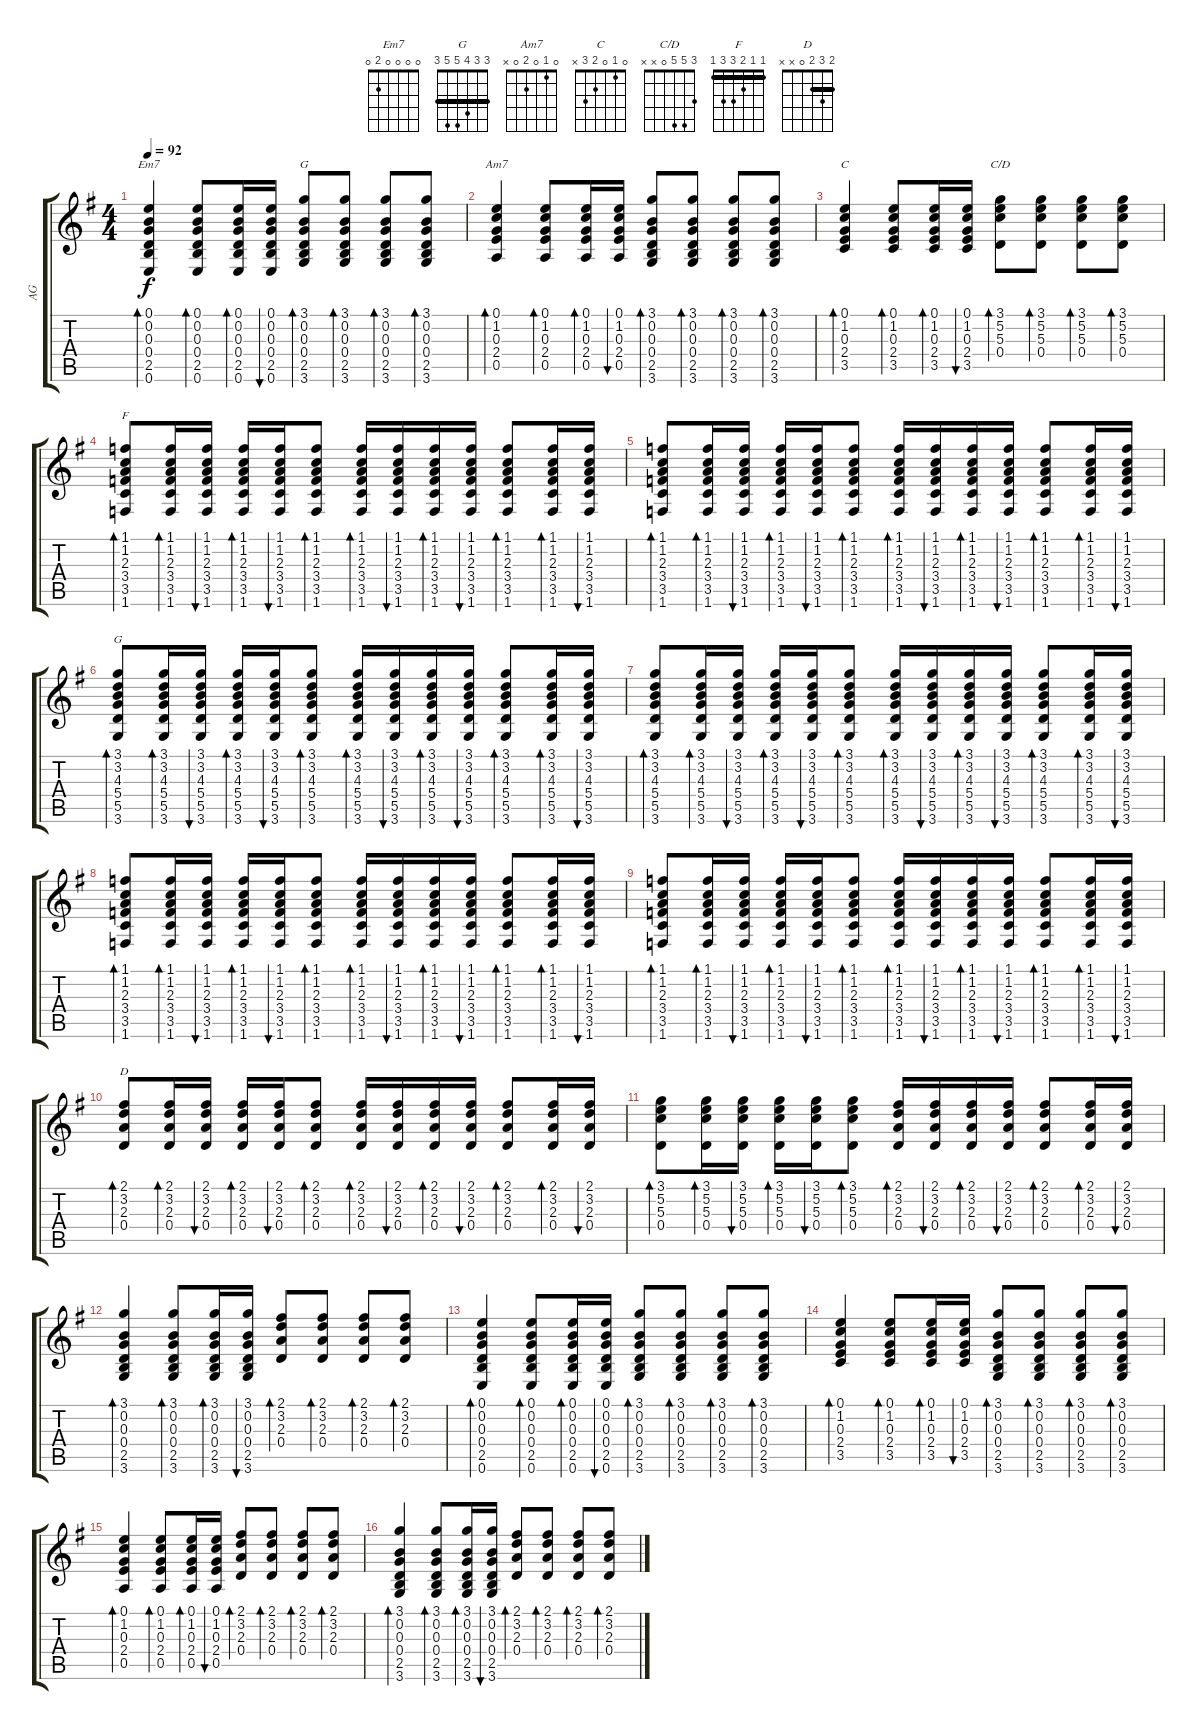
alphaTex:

\track ("AG" "AG") {instrument acousticguitarsteel}
\staff {score tabs}
\tuning (E4 B3 G3 D3 A2 E2) {hide}
\chord ("Em7" 0 0 0 0 2 0)
\chord ("G" 3 0 0 0 2 3)
\chord ("Am7" 0 1 0 2 0 x)
\chord ("C" 0 1 0 2 3 x)
\chord ("C/D" 3 5 5 0 x x)
\chord ("F" 1 1 2 3 3 1) {barre 1}
\chord ("G" 3 3 4 5 5 3) {barre 3}
\chord ("D" 2 3 2 0 x x) {barre 2}
\ts (4 4)
\tempo 92
\clef g2
\ks g
(0.1 0.2 0.3 0.4 2.5 0.6).4{bd 60 ch "Em7" dy f} (0.1 0.2 0.3 0.4 2.5 0.6).8{bd 60} (0.1 0.2 0.3 0.4 2.5 0.6).16{bd 60} (0.1 0.2 0.3 0.4 2.5 0.6).16{bu 60} (3.1 0.2 0.3 0.4 2.5 3.6).8{bd 60 ch "G"} (3.1 0.2 0.3 0.4 2.5 3.6).8{bd 60} (3.1 0.2 0.3 0.4 2.5 3.6).8{bd 60} (3.1 0.2 0.3 0.4 2.5 3.6).8{bd 60} |
(0.1 1.2 0.3 2.4 0.5).4{bd 60 ch "Am7"} (0.1 1.2 0.3 2.4 0.5).8{bd 60} (0.1 1.2 0.3 2.4 0.5).16{bd 60} (0.1 1.2 0.3 2.4 0.5).16{bu 60} (3.1 0.2 0.3 0.4 2.5 3.6).8{bd 60} (3.1 0.2 0.3 0.4 2.5 3.6).8{bd 60} (3.1 0.2 0.3 0.4 2.5 3.6).8{bd 60} (3.1 0.2 0.3 0.4 2.5 3.6).8{bd 60} |
(0.1 1.2 0.3 2.4 3.5).4{bd 60 ch "C"} (0.1 1.2 0.3 2.4 3.5).8{bd 60} (0.1 1.2 0.3 2.4 3.5).16{bd 60} (0.1 1.2 0.3 2.4 3.5).16{bu 60} (3.1 5.2 5.3 0.4).8{bd 60 ch "C/D"} (3.1 5.2 5.3 0.4).8{bd 60} (3.1 5.2 5.3 0.4).8{bd 60} (3.1 5.2 5.3 0.4).8{bd 60} |
(1.1 1.2 2.3 3.4 3.5 1.6).8{bd 60 ch "F"} (1.1 1.2 2.3 3.4 3.5 1.6).16{bd 60} (1.1 1.2 2.3 3.4 3.5 1.6).16{bu 60} (1.1 1.2 2.3 3.4 3.5 1.6).16{bd 60} (1.1 1.2 2.3 3.4 3.5 1.6).16{bu 60} (1.1 1.2 2.3 3.4 3.5 1.6).8{bd 60} (1.1 1.2 2.3 3.4 3.5 1.6).16{bd 60} (1.1 1.2 2.3 3.4 3.5 1.6).16{bu 60} (1.1 1.2 2.3 3.4 3.5 1.6).16{bd 60} (1.1 1.2 2.3 3.4 3.5 1.6).16{bu 60} (1.1 1.2 2.3 3.4 3.5 1.6).8{bd 60} (1.1 1.2 2.3 3.4 3.5 1.6).16{bd 60} (1.1 1.2 2.3 3.4 3.5 1.6).16{bu 60} |
(1.1 1.2 2.3 3.4 3.5 1.6).8{bd 60} (1.1 1.2 2.3 3.4 3.5 1.6).16{bd 60} (1.1 1.2 2.3 3.4 3.5 1.6).16{bu 60} (1.1 1.2 2.3 3.4 3.5 1.6).16{bd 60} (1.1 1.2 2.3 3.4 3.5 1.6).16{bu 60} (1.1 1.2 2.3 3.4 3.5 1.6).8{bd 60} (1.1 1.2 2.3 3.4 3.5 1.6).16{bd 60} (1.1 1.2 2.3 3.4 3.5 1.6).16{bu 60} (1.1 1.2 2.3 3.4 3.5 1.6).16{bd 60} (1.1 1.2 2.3 3.4 3.5 1.6).16{bu 60} (1.1 1.2 2.3 3.4 3.5 1.6).8{bd 60} (1.1 1.2 2.3 3.4 3.5 1.6).16{bd 60} (1.1 1.2 2.3 3.4 3.5 1.6).16{bu 60} |
(3.1 3.2 4.3 5.4 5.5 3.6).8{bd 60 ch "G"} (3.1 3.2 4.3 5.4 5.5 3.6).16{bd 60} (3.1 3.2 4.3 5.4 5.5 3.6).16{bu 60} (3.1 3.2 4.3 5.4 5.5 3.6).16{bd 60} (3.1 3.2 4.3 5.4 5.5 3.6).16{bu 60} (3.1 3.2 4.3 5.4 5.5 3.6).8{bd 60} (3.1 3.2 4.3 5.4 5.5 3.6).16{bd 60} (3.1 3.2 4.3 5.4 5.5 3.6).16{bu 60} (3.1 3.2 4.3 5.4 5.5 3.6).16{bd 60} (3.1 3.2 4.3 5.4 5.5 3.6).16{bu 60} (3.1 3.2 4.3 5.4 5.5 3.6).8{bd 60} (3.1 3.2 4.3 5.4 5.5 3.6).16{bd 60} (3.1 3.2 4.3 5.4 5.5 3.6).16{bu 60} |
(3.1 3.2 4.3 5.4 5.5 3.6).8{bd 60} (3.1 3.2 4.3 5.4 5.5 3.6).16{bd 60} (3.1 3.2 4.3 5.4 5.5 3.6).16{bu 60} (3.1 3.2 4.3 5.4 5.5 3.6).16{bd 60} (3.1 3.2 4.3 5.4 5.5 3.6).16{bu 60} (3.1 3.2 4.3 5.4 5.5 3.6).8{bd 60} (3.1 3.2 4.3 5.4 5.5 3.6).16{bd 60} (3.1 3.2 4.3 5.4 5.5 3.6).16{bu 60} (3.1 3.2 4.3 5.4 5.5 3.6).16{bd 60} (3.1 3.2 4.3 5.4 5.5 3.6).16{bu 60} (3.1 3.2 4.3 5.4 5.5 3.6).8{bd 60} (3.1 3.2 4.3 5.4 5.5 3.6).16{bd 60} (3.1 3.2 4.3 5.4 5.5 3.6).16{bu 60} |
(1.1 1.2 2.3 3.4 3.5 1.6).8{bd 60} (1.1 1.2 2.3 3.4 3.5 1.6).16{bd 60} (1.1 1.2 2.3 3.4 3.5 1.6).16{bu 60} (1.1 1.2 2.3 3.4 3.5 1.6).16{bd 60} (1.1 1.2 2.3 3.4 3.5 1.6).16{bu 60} (1.1 1.2 2.3 3.4 3.5 1.6).8{bd 60} (1.1 1.2 2.3 3.4 3.5 1.6).16{bd 60} (1.1 1.2 2.3 3.4 3.5 1.6).16{bu 60} (1.1 1.2 2.3 3.4 3.5 1.6).16{bd 60} (1.1 1.2 2.3 3.4 3.5 1.6).16{bu 60} (1.1 1.2 2.3 3.4 3.5 1.6).8{bd 60} (1.1 1.2 2.3 3.4 3.5 1.6).16{bd 60} (1.1 1.2 2.3 3.4 3.5 1.6).16{bu 60} |
(1.1 1.2 2.3 3.4 3.5 1.6).8{bd 60} (1.1 1.2 2.3 3.4 3.5 1.6).16{bd 60} (1.1 1.2 2.3 3.4 3.5 1.6).16{bu 60} (1.1 1.2 2.3 3.4 3.5 1.6).16{bd 60} (1.1 1.2 2.3 3.4 3.5 1.6).16{bu 60} (1.1 1.2 2.3 3.4 3.5 1.6).8{bd 60} (1.1 1.2 2.3 3.4 3.5 1.6).16{bd 60} (1.1 1.2 2.3 3.4 3.5 1.6).16{bu 60} (1.1 1.2 2.3 3.4 3.5 1.6).16{bd 60} (1.1 1.2 2.3 3.4 3.5 1.6).16{bu 60} (1.1 1.2 2.3 3.4 3.5 1.6).8{bd 60} (1.1 1.2 2.3 3.4 3.5 1.6).16{bd 60} (1.1 1.2 2.3 3.4 3.5 1.6).16{bu 60} |
(2.1 3.2 2.3 0.4).8{bd 60 ch "D"} (2.1 3.2 2.3 0.4).16{bd 60} (2.1 3.2 2.3 0.4).16{bu 60} (2.1 3.2 2.3 0.4).16{bd 60} (2.1 3.2 2.3 0.4).16{bu 60} (2.1 3.2 2.3 0.4).8{bd 60} (2.1 3.2 2.3 0.4).16{bd 60} (2.1 3.2 2.3 0.4).16{bu 60} (2.1 3.2 2.3 0.4).16{bd 60} (2.1 3.2 2.3 0.4).16{bu 60} (2.1 3.2 2.3 0.4).8{bd 60} (2.1 3.2 2.3 0.4).16{bd 60} (2.1 3.2 2.3 0.4).16{bu 60} |
(3.1 5.2 5.3 0.4).8{bd 60} (3.1 5.2 5.3 0.4).16{bd 60} (3.1 5.2 5.3 0.4).16{bu 60} (3.1 5.2 5.3 0.4).16{bd 60} (3.1 5.2 5.3 0.4).16{bu 60} (3.1 5.2 5.3 0.4).8{bd 60} (2.1 3.2 2.3 0.4).16{bd 60} (2.1 3.2 2.3 0.4).16{bu 60} (2.1 3.2 2.3 0.4).16{bd 60} (2.1 3.2 2.3 0.4).16{bu 60} (2.1 3.2 2.3 0.4).8{bd 60} (2.1 3.2 2.3 0.4).16{bd 60} (2.1 3.2 2.3 0.4).16{bu 60} |
(3.1 0.2 0.3 0.4 2.5 3.6).4{bd 60} (3.1 0.2 0.3 0.4 2.5 3.6).8{bd 60} (3.1 0.2 0.3 0.4 2.5 3.6).16{bd 60} (3.1 0.2 0.3 0.4 2.5 3.6).16{bu 60} (2.1 3.2 2.3 0.4).8{bd 60} (2.1 3.2 2.3 0.4).8{bd 60} (2.1 3.2 2.3 0.4).8{bd 60} (2.1 3.2 2.3 0.4).8{bd 60} |
(0.1 0.2 0.3 0.4 2.5 0.6).4{bd 60} (0.1 0.2 0.3 0.4 2.5 0.6).8{bd 60} (0.1 0.2 0.3 0.4 2.5 0.6).16{bd 60} (0.1 0.2 0.3 0.4 2.5 0.6).16{bu 60} (3.1 0.2 0.3 0.4 2.5 3.6).8{bd 60} (3.1 0.2 0.3 0.4 2.5 3.6).8{bd 60} (3.1 0.2 0.3 0.4 2.5 3.6).8{bd 60} (3.1 0.2 0.3 0.4 2.5 3.6).8{bd 60} |
(0.1 1.2 0.3 2.4 3.5).4{bd 60} (0.1 1.2 0.3 2.4 3.5).8{bd 60} (0.1 1.2 0.3 2.4 3.5).16{bd 60} (0.1 1.2 0.3 2.4 3.5).16{bu 60} (3.1 0.2 0.3 0.4 2.5 3.6).8{bd 60} (3.1 0.2 0.3 0.4 2.5 3.6).8{bd 60} (3.1 0.2 0.3 0.4 2.5 3.6).8{bd 60} (3.1 0.2 0.3 0.4 2.5 3.6).8{bd 60} |
(0.1 1.2 0.3 2.4 0.5).4{bd 60} (0.1 1.2 0.3 2.4 0.5).8{bd 60} (0.1 1.2 0.3 2.4 0.5).16{bd 60} (0.1 1.2 0.3 2.4 0.5).16{bu 60} (2.1 3.2 2.3 0.4).8{bd 60} (2.1 3.2 2.3 0.4).8{bd 60} (2.1 3.2 2.3 0.4).8{bd 60} (2.1 3.2 2.3 0.4).8{bd 60} |
(3.1 0.2 0.3 0.4 2.5 3.6).4{bd 60} (3.1 0.2 0.3 0.4 2.5 3.6).8{bd 60} (3.1 0.2 0.3 0.4 2.5 3.6).16{bd 60} (3.1 0.2 0.3 0.4 2.5 3.6).16{bu 60} (2.1 3.2 2.3 0.4).8{bd 60} (2.1 3.2 2.3 0.4).8{bd 60} (2.1 3.2 2.3 0.4).8{bd 60} (2.1 3.2 2.3 0.4).8{bd 60}
